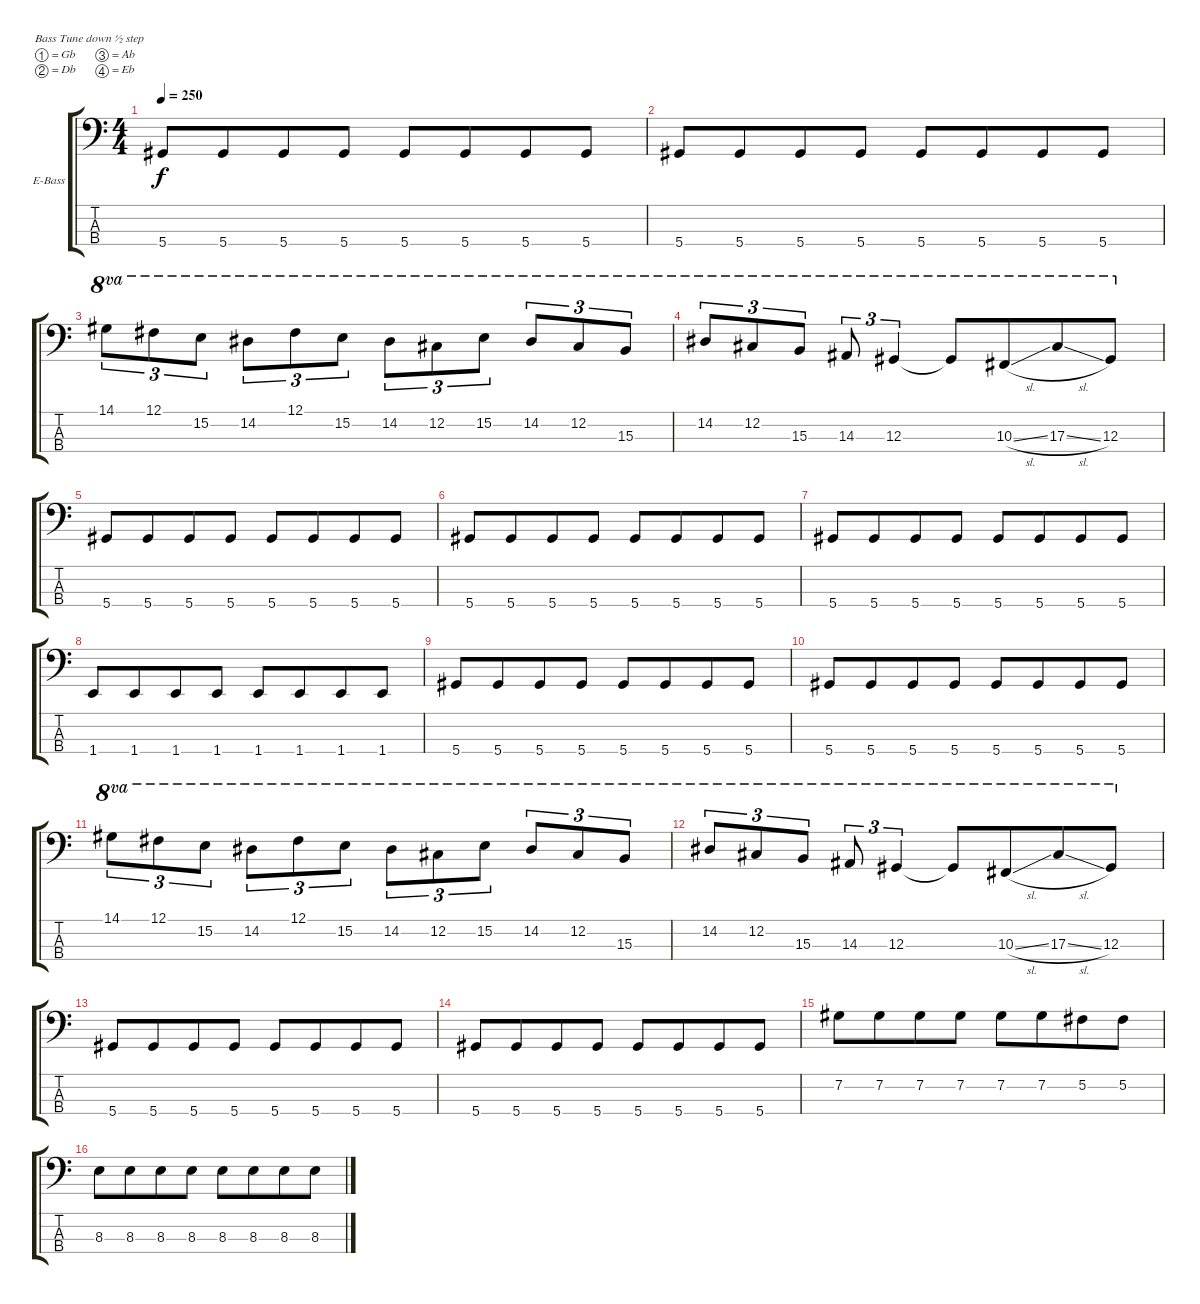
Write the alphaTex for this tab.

\bracketExtendMode groupsimilarinstruments
\firstSystemTrackNameOrientation horizontal
\otherSystemsTrackNameOrientation horizontal
\track ("Basszusgitár (Barry Dunaway)" "E-Bass") {instrument electricbassfinger}
\staff {score tabs}
\tuning (Gb2 Db2 Ab1 Eb1)
\ts (4 4)
\tempo 250
\clef f4
\ks c
5.4.8{dy f} 5.4.8{beam merge} 5.4.8 5.4.8 5.4.8 5.4.8{beam merge} 5.4.8 5.4.8 |
5.4.8 5.4.8{beam merge} 5.4.8 5.4.8 5.4.8 5.4.8{beam merge} 5.4.8 5.4.8 |
14.1.8{tu (3 2) ot 8va} 12.1.8{tu (3 2) ot 8va} 15.2.8{tu (3 2) ot 8va} 14.2.8{tu (3 2) ot 8va} 12.1.8{tu (3 2) ot 8va} 15.2.8{tu (3 2) ot 8va} 14.2.8{tu (3 2) ot 8va} 12.2.8{tu (3 2) ot 8va} 15.2.8{tu (3 2) ot 8va} 14.2.8{tu (3 2) ot 8va} 12.2.8{tu (3 2) ot 8va} 15.3.8{tu (3 2) ot 8va} |
14.2.8{tu (3 2) ot 8va} 12.2.8{tu (3 2) ot 8va} 15.3.8{tu (3 2) ot 8va} 14.3.8{tu (3 2) ot 8va} 12.3.4{tu (3 2) ot 8va} 12.3{t}.8{ot 8va} 10.3{sl}.8{ot 8va beam merge} 17.3{sl}.8{ot 8va} 12.3.8{ot 8va} |
5.4.8 5.4.8{beam merge} 5.4.8 5.4.8 5.4.8 5.4.8{beam merge} 5.4.8 5.4.8 |
5.4.8 5.4.8{beam merge} 5.4.8 5.4.8 5.4.8 5.4.8{beam merge} 5.4.8 5.4.8 |
5.4.8 5.4.8{beam merge} 5.4.8 5.4.8 5.4.8 5.4.8{beam merge} 5.4.8 5.4.8 |
1.4.8 1.4.8{beam merge} 1.4.8 1.4.8 1.4.8 1.4.8{beam merge} 1.4.8 1.4.8 |
5.4.8 5.4.8{beam merge} 5.4.8 5.4.8 5.4.8 5.4.8{beam merge} 5.4.8 5.4.8 |
5.4.8 5.4.8{beam merge} 5.4.8 5.4.8 5.4.8 5.4.8{beam merge} 5.4.8 5.4.8 |
14.1.8{tu (3 2) ot 8va} 12.1.8{tu (3 2) ot 8va} 15.2.8{tu (3 2) ot 8va} 14.2.8{tu (3 2) ot 8va} 12.1.8{tu (3 2) ot 8va} 15.2.8{tu (3 2) ot 8va} 14.2.8{tu (3 2) ot 8va} 12.2.8{tu (3 2) ot 8va} 15.2.8{tu (3 2) ot 8va} 14.2.8{tu (3 2) ot 8va} 12.2.8{tu (3 2) ot 8va} 15.3.8{tu (3 2) ot 8va} |
14.2.8{tu (3 2) ot 8va} 12.2.8{tu (3 2) ot 8va} 15.3.8{tu (3 2) ot 8va} 14.3.8{tu (3 2) ot 8va} 12.3.4{tu (3 2) ot 8va} 12.3{t}.8{ot 8va} 10.3{sl}.8{ot 8va beam merge} 17.3{sl}.8{ot 8va} 12.3.8{ot 8va} |
5.4.8 5.4.8{beam merge} 5.4.8 5.4.8 5.4.8 5.4.8{beam merge} 5.4.8 5.4.8 |
5.4.8 5.4.8{beam merge} 5.4.8 5.4.8 5.4.8 5.4.8{beam merge} 5.4.8 5.4.8 |
7.2.8 7.2.8{beam merge} 7.2.8 7.2.8 7.2.8 7.2.8{beam merge} 5.2.8 5.2.8 |
8.3.8 8.3.8{beam merge} 8.3.8 8.3.8 8.3.8 8.3.8{beam merge} 8.3.8 8.3.8
